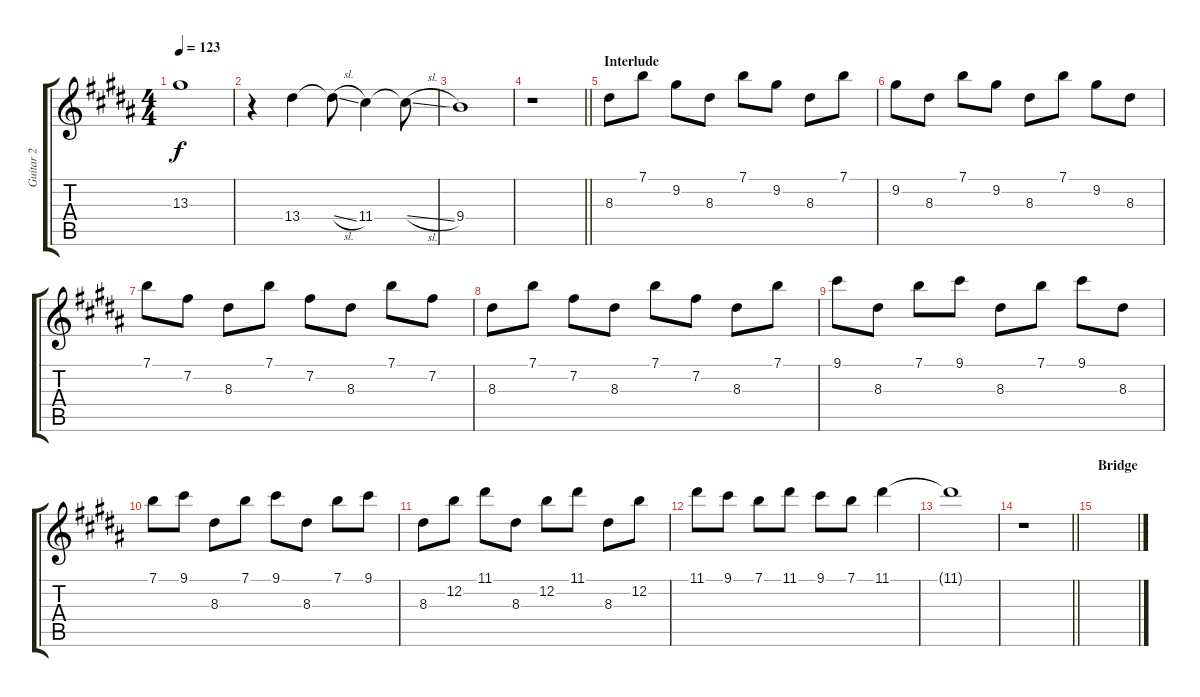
\track ("Guitar 2" "Guitar 2") {instrument electricguitarjazz}
\staff {score tabs}
\tuning (E4 B3 G3 D3 A2 E2) {hide}
\ts (4 4)
\tempo 123
\clef g2
\ks g#minor
13.3{t}.1{dy f} |
r.4 13.4.4 13.4{sl t}.8 11.4.4 11.4{sl t}.8 |
9.4.1 |
\barLineRight lightlight
r.1 |
\section ("" "Interlude")
8.3.8 7.1.8 9.2.8 8.3.8 7.1.8 9.2.8 8.3.8 7.1.8 |
9.2.8 8.3.8 7.1.8 9.2.8 8.3.8 7.1.8 9.2.8 8.3.8 |
7.1.8 7.2.8 8.3.8 7.1.8 7.2.8 8.3.8 7.1.8 7.2.8 |
8.3.8 7.1.8 7.2.8 8.3.8 7.1.8 7.2.8 8.3.8 7.1.8 |
9.1.8 8.3.8 7.1.8 9.1.8 8.3.8 7.1.8 9.1.8 8.3.8 |
7.1.8 9.1.8 8.3.8 7.1.8 9.1.8 8.3.8 7.1.8 9.1.8 |
8.3.8 12.2.8 11.1.8 8.3.8 12.2.8 11.1.8 8.3.8 12.2.8 |
11.1.8 9.1.8 7.1.8 11.1.8 9.1.8 7.1.8 11.1.4 |
11.1{t}.1 |
\barLineRight lightlight
r.1 |
\section ("" "Bridge")
